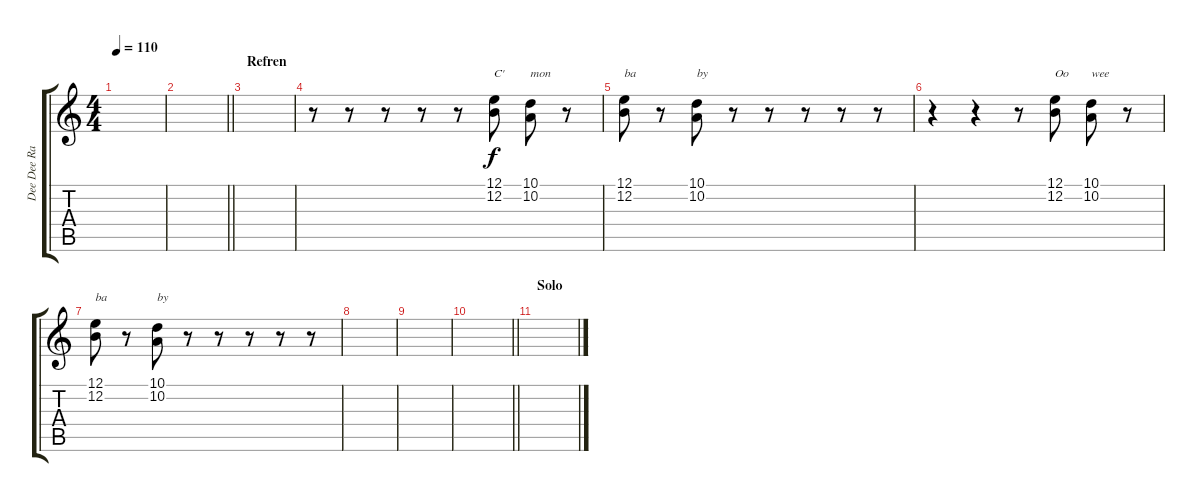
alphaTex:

\track ("Dee Dee Ramone-Chours" "Dee Dee Ra") {instrument englishhorn}
\staff {score tabs}
\tuning (E4 B3 G3 D3 A2 E2) {hide}
\ts (4 4)
\tempo 110
\clef g2
\ks c
|
\barLineRight lightlight
|
\section ("" "Refren")
|
r.8 r.8 r.8 r.8 r.8 (12.1 12.2).8{txt "C'"} (10.1 10.2).8{txt "mon"} r.8 |
(12.1 12.2).8{txt "ba"} r.8 (10.1 10.2).8{txt "by"} r.8 r.8 r.8 r.8 r.8 |
r.4 r.4 r.8 (12.1 12.2).8{txt "Oo"} (10.1 10.2).8{txt "wee"} r.8 |
(12.1 12.2).8{txt "ba"} r.8 (10.1 10.2).8{txt "by"} r.8 r.8 r.8 r.8 r.8 |
|
|
\barLineRight lightlight
|
\section ("" "Solo")
